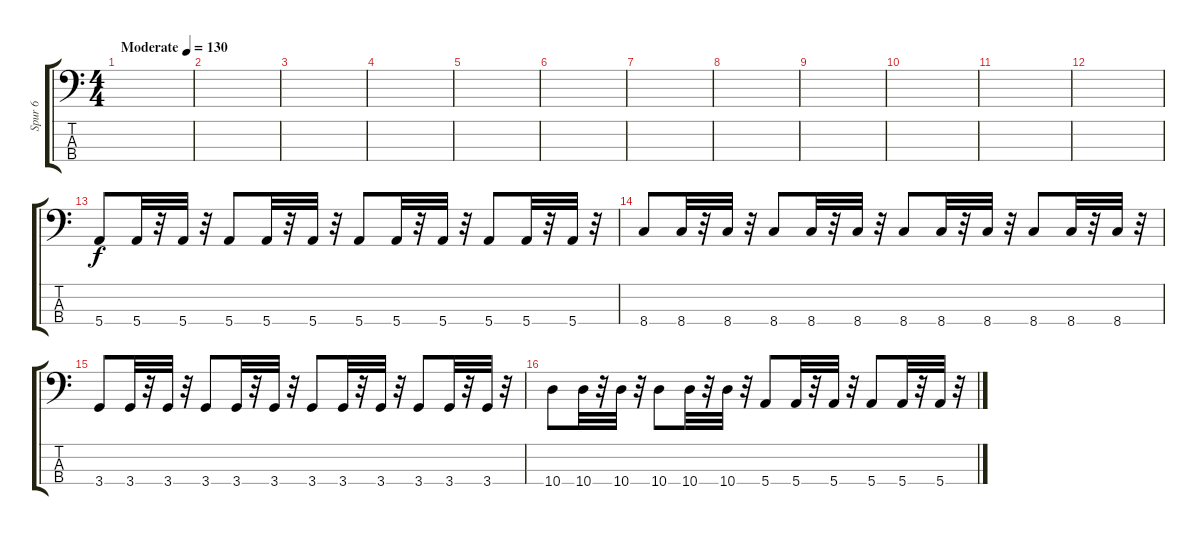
\track ("Spur 6" "Spur 6") {instrument electricbassfinger}
\staff {score tabs}
\tuning (G2 D2 A1 E1) {hide}
\ts (4 4)
\tempo (130 "Moderate")
\clef f4
\ks c
|
|
|
|
|
|
|
|
|
|
|
|
5.4.8 5.4.32 r.32 5.4.32 r.32 5.4.8 5.4.32 r.32 5.4.32 r.32 5.4.8 5.4.32 r.32 5.4.32 r.32 5.4.8 5.4.32 r.32 5.4.32 r.32 |
8.4.8 8.4.32 r.32 8.4.32 r.32 8.4.8 8.4.32 r.32 8.4.32 r.32 8.4.8 8.4.32 r.32 8.4.32 r.32 8.4.8 8.4.32 r.32 8.4.32 r.32 |
3.4.8 3.4.32 r.32 3.4.32 r.32 3.4.8 3.4.32 r.32 3.4.32 r.32 3.4.8 3.4.32 r.32 3.4.32 r.32 3.4.8 3.4.32 r.32 3.4.32 r.32 |
10.4.8 10.4.32 r.32 10.4.32 r.32 10.4.8 10.4.32 r.32 10.4.32 r.32 5.4.8 5.4.32 r.32 5.4.32 r.32 5.4.8 5.4.32 r.32 5.4.32 r.32
